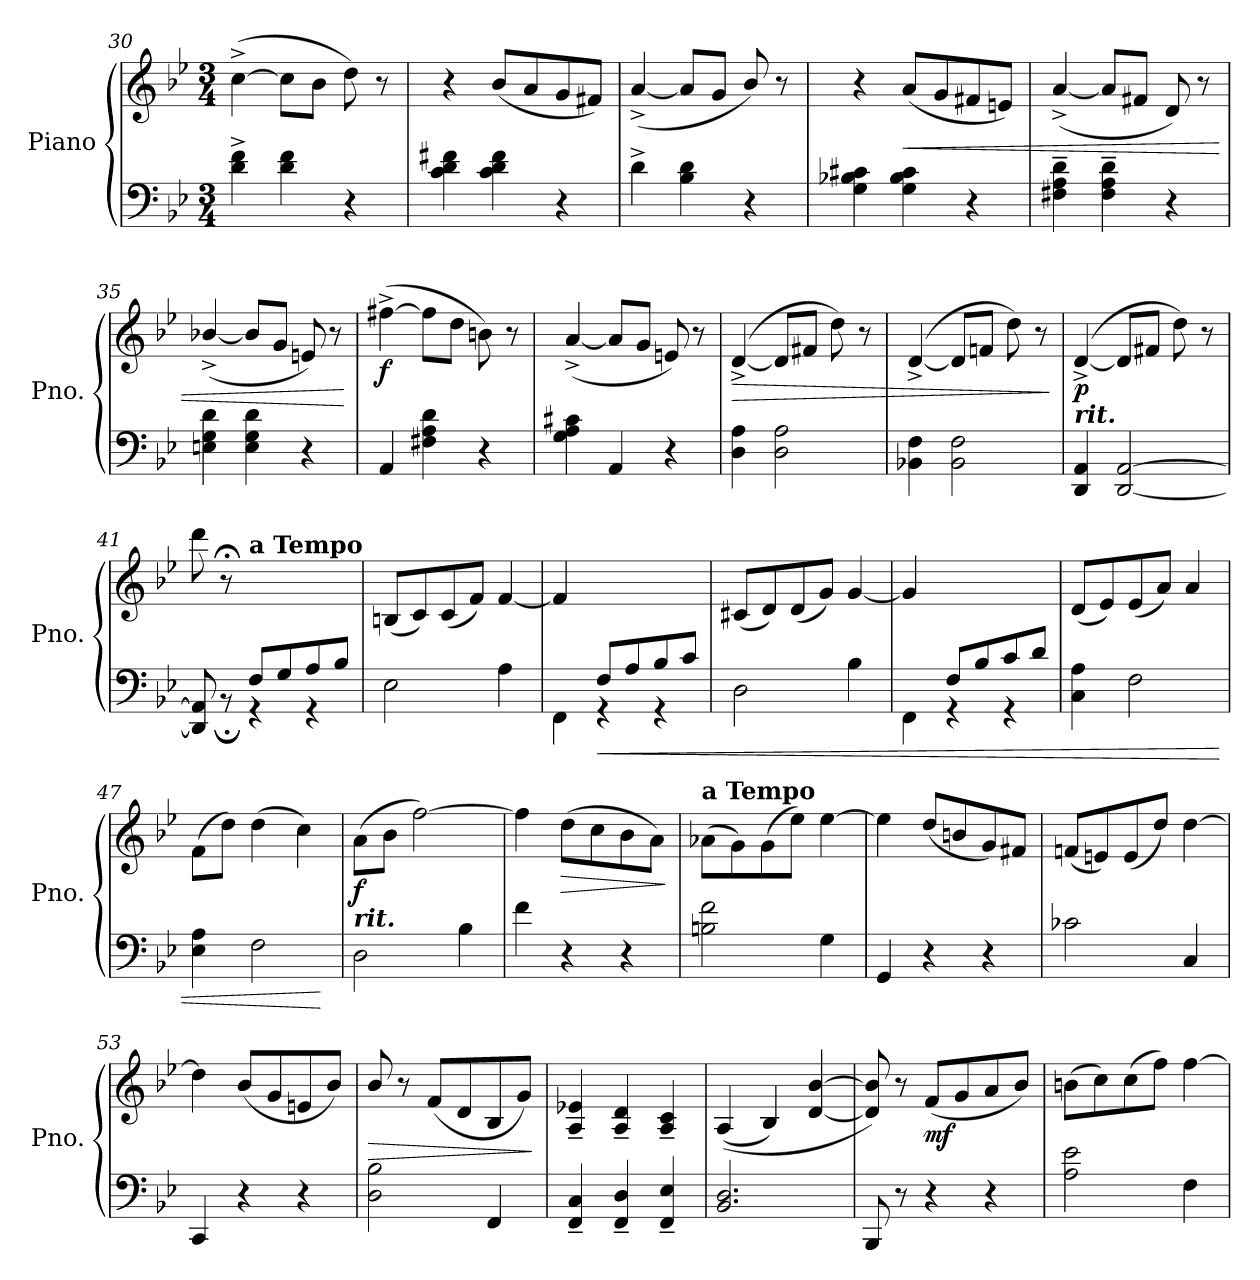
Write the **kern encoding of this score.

**kern	**kern	**dynam
*part1	*part1	*part1
*staff2	*staff1	*staff1/2
*I"Piano	*	*
*I'Pno.	*	*
*clefF4	*clefG2	*
*k[b-e-]	*k[b-e-]	*
*M3/4	*M3/4	*
=30	=30	=30
4d\^ 4f\^	([4cc^\	.
4d\ 4f\	8cc\L]	.
.	8b-\J	.
4r	8dd\)	.
.	8r	.
!!LO:PB:g=z
=31	=31	=31
4c\ 4d\ 4f#X\	4r	.
4c\ 4d\ 4f#\	(8b-/L	.
.	8a/	.
4r	8g/	.
.	8f#X/J)	.
=32	=32	=32
4d^\	([4a^/	.
4B-\ 4d\	8a/L]	.
.	8g/J	.
4r	8b-/)	.
.	8r	.
=33	=33	=33
4G\ 4B-X\ 4c#X\	4r	.
!	!	!LO:HP:b
4G\ 4B-\ 4c#\	(8a/L	<
.	8g/	.
4r	8f#X/	.
.	8en/J)	.
=34	=34	=34
4F#X\~ 4A\~ 4d\~	([4a^/	.
4F#\~ 4A\~ 4d\~	8a/L]	.
.	8f#X/J	.
4r	8d/)	.
.	8r	.
=35	=35	=35
4En\ 4G\ 4d\	([4b-X^/	.
4E\ 4G\ 4d\	8b-/L]	.
.	8g/J	.
4r	8en/)	.
.	8r	.
.	.	[
!!LO:LB:g=z
=36	=36	=36
!	!	!LO:DY:b
4AA/	([4ff#X^\	f
4F#X\ 4A\ 4d\	8ff#\L]	.
.	8dd\J	.
4r	8bn\)	.
.	8r	.
=37	=37	=37
4G\ 4A\ 4c#X\	([4a^/	.
4AA/	8a/L]	.
.	8g/J	.
4r	8en/)	.
.	8r	.
=38	=38	=38
!	!	!LO:HP:b
4D\ 4A\	([4d^/	>
2D\ 2A\	8d/L]	.
.	8f#X/J	.
.	8dd\)	.
.	8r	.
=39	=39	=39
4BB-X\ 4F\	([4d^/	.
2BB-\ 2F\	8d/L]	.
.	8fn/J	.
.	8dd\)	.
.	8r	.
.	.	]
=40	=40	=40
!LO:TX:a:Bi:t=rit.	!	!
!	!	!LO:DY:b
4DD/ 4AA/	([4d^/	p
[2DD/ [2AA/	8d/L]	.
.	8f#X/J	.
.	8dd\)	.
.	8r	.
=41	=41	=41
*^	*	*
4ryy	8DD/] 8AA/]	8ddd\	.
.	8r;<BB	8r;<	.
!	!	!LO:TX:a:B:t=a Tempo	!
8F/L	4rGG	2ryy	.
8G/	.	.	.
8A/	4rGG	.	.
8B-/J	.	.	.
*v	*v	*	*
!!LO:LB:g=z
=42	=42	=42
2E-\	(8Bn/L	.
.	8c/)	.
.	(8c/	.
.	8f/J)	.
4A\	[4f/	.
=43	=43	=43
*^	*	*
4ryy	4FF\	4f/]	.
!	!	!	!LO:HP:b=2
8F/L	4rGG	2ryy	<
8A/	.	.	.
8B-/	4rGG	.	.
8c/J	.	.	.
*v	*v	*	*
=44	=44	=44
2D\	(8c#X/L	.
.	8d/)	.
.	(8d/	.
.	8g/J)	.
4B-\	[4g/	.
=45	=45	=45
*^	*	*
4ryy	4FF\	4g/]	.
8F/L	4rGG	2ryy	.
8B-/	.	.	.
8c/	4rGG	.	.
8d/J	.	.	.
*v	*v	*	*
=46	=46	=46
4C\ 4A\	(8d/L	.
.	8e-/)	.
2F\	(8e-/	.
.	8a/J)	.
.	4a/	.
=47	=47	=47
4E-\ 4A\	(8f\L	.
.	8dd\J)	.
2F\	(4dd\	.
.	4cc\)	.
.	.	[
=48	=48	=48
!LO:TX:a:Bi:t=rit.	!	!
!	!	!LO:DY:b
2D\	(8a\L	f
.	8b-\J	.
.	[2ff\)	.
4B-\	.	.
!!LO:LB:g=z
=49	=49	=49
4f\	4ff\]	.
!	!	!LO:HP:b
4r	(8dd\L	>
.	8cc\	.
4r	8b-\	.
.	8a\J)	.
.	.	]
=50	=50	=50
!	!LO:TX:a:B:t=a Tempo	!
2Bn\ 2f\	(8a-X\L	.
.	8g\)	.
.	(8g\	.
.	8ee-\J)	.
4G\	[4ee-\	.
=51	=51	=51
4GG/	4ee-\]	.
4r	(8dd/L	.
.	8bn/	.
4r	8g/)	.
.	8f#X/J	.
=52	=52	=52
2c-X\	(8fn/L	.
.	8en/)	.
.	(8e/	.
.	8dd/J)	.
4C/	[4dd\	.
=53	=53	=53
4CC/	4dd\]	.
4r	(8b-/L	.
.	8g/	.
4r	8en/	.
.	8b-/J)	.
=54	=54	=54
!	!	!LO:HP:b
2D\ 2B-\	8b-/	>
.	8r	.
.	(8f/L	.
.	8d/	.
4FF/	8B-/	.
.	8g/J)	.
.	.	]
=55	=55	=55
4FF/~ 4C/~	4A/~ 4e-X/~	.
4FF/~ 4D/~	4A/~ 4d/~	.
4FF/~ 4E-/~	4A/~ 4c/~	.
!!LO:LB:g=z
=56	=56	=56
2.BB-/ 2.D/	((4A/	.
.	4B-/)	.
.	[4d/ [4b-/	.
=57	=57	=57
8BBB-/	8d/] 8b-/])	.
8r	8r	.
!	!	!LO:DY:b
4r	(8f/L	mf
.	8g/	.
4r	8a/	.
.	8b-/J)	.
=58	=58	=58
2A\ 2e-\	(8bn\L	.
.	8cc\)	.
.	(8cc\	.
.	8ff\J)	.
4F\	[4ff\	.
=	=	=
*-	*-	*-
